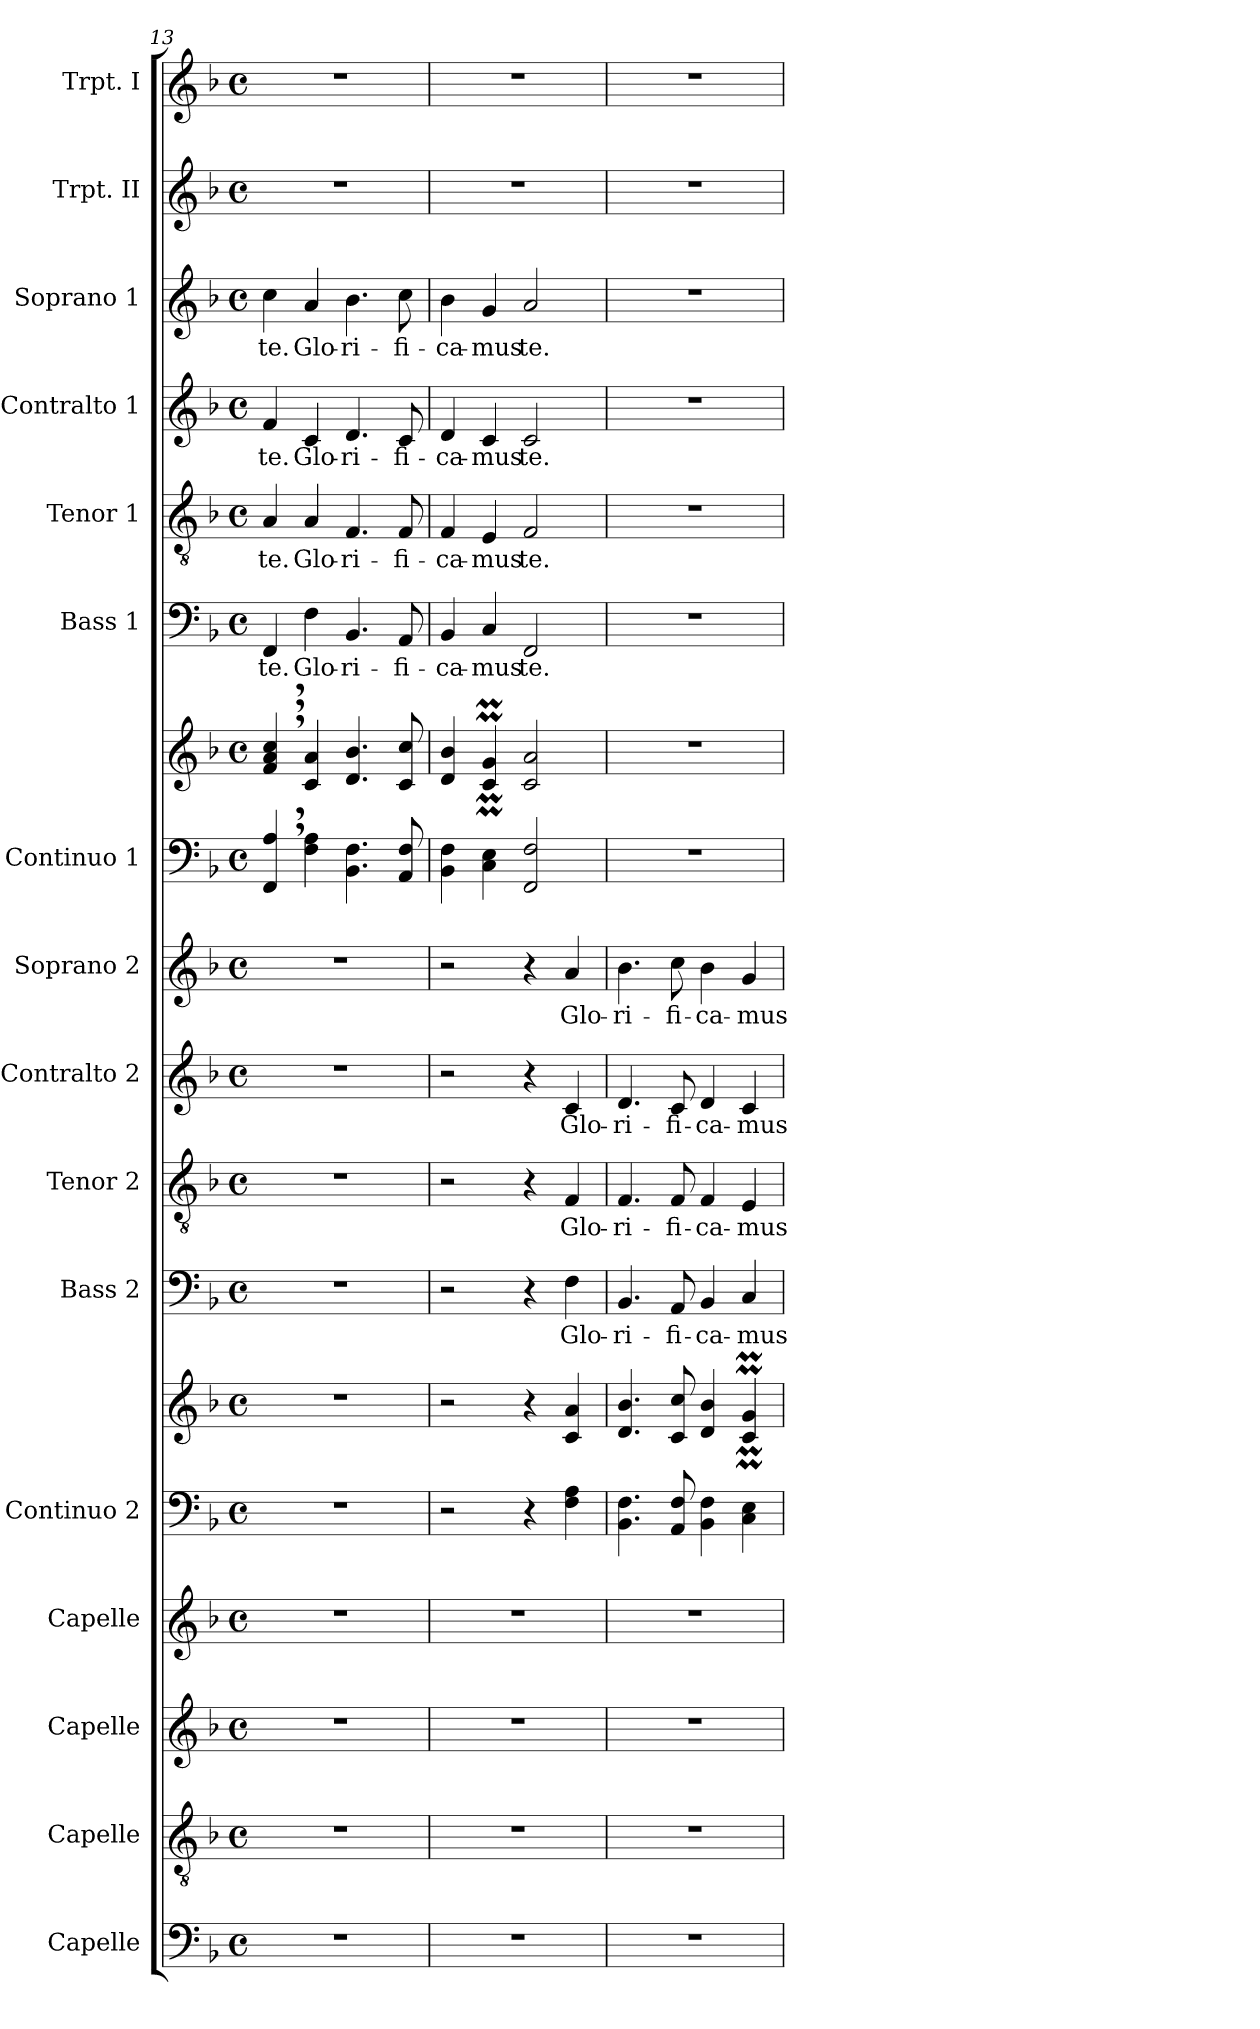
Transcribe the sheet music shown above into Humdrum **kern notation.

**kern	**kern	**kern	**kern	**kern	**kern	**kern	**text	**kern	**text	**kern	**text	**kern	**text	**kern	**kern	**kern	**text	**kern	**text	**kern	**text	**kern	**text	**kern	**kern
*part16	*part15	*part14	*part13	*part12	*part12	*part11	*part11	*part10	*part10	*part9	*part9	*part8	*part8	*part7	*part7	*part6	*part6	*part5	*part5	*part4	*part4	*part3	*part3	*part2	*part1
*staff18	*staff17	*staff16	*staff15	*staff14	*staff13	*staff12	*staff12	*staff11	*staff11	*staff10	*staff10	*staff9	*staff9	*staff8	*staff7	*staff6	*staff6	*staff5	*staff5	*staff4	*staff4	*staff3	*staff3	*staff2	*staff1
*I"Capelle	*I"Capelle	*I"Capelle	*I"Capelle	*I"Continuo 2	*	*I"Bass 2	*	*I"Tenor 2	*	*I"Contralto 2	*	*I"Soprano 2	*	*I"Continuo 1	*	*I"Bass 1	*	*I"Tenor 1	*	*I"Contralto 1	*	*I"Soprano 1	*	*I"Trpt. II	*I"Trpt. I
*	*I'Capelle	*I'Capelle	*I'Capelle	*I'Cont. 2	*	*I'B 3	*	*I'T 2	*	*I'CA 2	*	*I'Sop.2	*	*	*	*I'B 1	*	*I'T 1	*	*I'CAlt. 1	*	*I'Sop. 1	*	*I'Trpt. II	*I'Trpt. I
!!LO:PB:g=z
*clefF4	*clefGv2	*clefG2	*clefG2	*clefF4	*clefG2	*clefF4	*	*clefGv2	*	*clefG2	*	*clefG2	*	*clefF4	*clefG2	*clefF4	*	*clefGv2	*	*clefG2	*	*clefG2	*	*clefG2	*clefG2
*k[b-]	*k[b-]	*k[b-]	*k[b-]	*k[b-]	*k[b-]	*k[b-]	*	*k[b-]	*	*k[b-]	*	*k[b-]	*	*k[b-]	*k[b-]	*k[b-]	*	*k[b-]	*	*k[b-]	*	*k[b-]	*	*k[b-]	*k[b-]
*F:	*F:	*F:	*F:	*F:	*F:	*F:	*	*F:	*	*F:	*	*F:	*	*F:	*F:	*F:	*	*F:	*	*F:	*	*F:	*	*F:	*F:
*M4/4	*M4/4	*M4/4	*M4/4	*M4/4	*M4/4	*M4/4	*	*M4/4	*	*M4/4	*	*M4/4	*	*M4/4	*M4/4	*M4/4	*	*M4/4	*	*M4/4	*	*M4/4	*	*M4/4	*M4/4
*met(c)	*met(c)	*met(c)	*met(c)	*met(c)	*met(c)	*met(c)	*	*met(c)	*	*met(c)	*	*met(c)	*	*met(c)	*met(c)	*met(c)	*	*met(c)	*	*met(c)	*	*met(c)	*	*met(c)	*met(c)
=13	=13	=13	=13	=13	=13	=13	=13	=13	=13	=13	=13	=13	=13	=13	=13	=13	=13	=13	=13	=13	=13	=13	=13	=13	=13
1r	1r	1r	1r	1r	1r	1r	.	1r	.	1r	.	1r	.	4FF/,> 4A/,>	4f/,> 4a!/,> 4cc/,>	4FF/	te.	4A/	te.	4f/	te.	4cc\	te.	1r	1r
.	.	.	.	.	.	.	.	.	.	.	.	.	.	4F\ 4A\	4c/ 4a/	4F\	Glo-	4A/	Glo-	4c/	Glo-	4a/	Glo-	.	.
.	.	.	.	.	.	.	.	.	.	.	.	.	.	4.BB-\ 4.F\	4.d/ 4.b-/	4.BB-/	-ri-	4.F/	-ri-	4.d/	-ri-	4.b-\	-ri-	.	.
.	.	.	.	.	.	.	.	.	.	.	.	.	.	8AA/ 8F/	8c/ 8cc/	8AA/	-fi-	8F/	-fi-	8c/	-fi-	8cc\	-fi-	.	.
=14	=14	=14	=14	=14	=14	=14	=14	=14	=14	=14	=14	=14	=14	=14	=14	=14	=14	=14	=14	=14	=14	=14	=14	=14	=14
1r	1r	1r	1r	2r	2r	2r	.	2r	.	2r	.	2r	.	4BB-\ 4F\	4d/ 4b-/	4BB-/	-ca-	4F/	-ca-	4d/	-ca-	4b-\	-ca-	1r	1r
.	.	.	.	.	.	.	.	.	.	.	.	.	.	4C\ 4E\	4c/M 4g/M	4C/	-mus	4E/	-mus	4c/	-mus	4g/	-mus	.	.
.	.	.	.	4r	4r	4r	.	4r	.	4r	.	4r	.	2FF/ 2F/	2c/ 2a/	2FF/	te.	2F/	te.	2c/	te.	2a/	te.	.	.
.	.	.	.	4F\ 4A\	4c/ 4a/	4F\	Glo-	4F/	Glo-	4c/	Glo-	4a/	Glo-	.	.	.	.	.	.	.	.	.	.	.	.
=15	=15	=15	=15	=15	=15	=15	=15	=15	=15	=15	=15	=15	=15	=15	=15	=15	=15	=15	=15	=15	=15	=15	=15	=15	=15
1r	1r	1r	1r	4.BB-\ 4.F\	4.d/ 4.b-/	4.BB-/	-ri-	4.F/	-ri-	4.d/	-ri-	4.b-\	-ri-	1r	1r	1r	.	1r	.	1r	.	1r	.	1r	1r
.	.	.	.	8AA/ 8F/	8c/ 8cc/	8AA/	-fi-	8F/	-fi-	8c/	-fi-	8cc\	-fi-	.	.	.	.	.	.	.	.	.	.	.	.
.	.	.	.	4BB-\ 4F\	4d/ 4b-/	4BB-/	-ca-	4F/	-ca-	4d/	-ca-	4b-\	-ca-	.	.	.	.	.	.	.	.	.	.	.	.
.	.	.	.	4C\ 4E\	4c/M 4g/M	4C/	-mus	4E/	-mus	4c/	-mus	4g/	-mus	.	.	.	.	.	.	.	.	.	.	.	.
=	=	=	=	=	=	=	=	=	=	=	=	=	=	=	=	=	=	=	=	=	=	=	=	=	=
*-	*-	*-	*-	*-	*-	*-	*-	*-	*-	*-	*-	*-	*-	*-	*-	*-	*-	*-	*-	*-	*-	*-	*-	*-	*-
